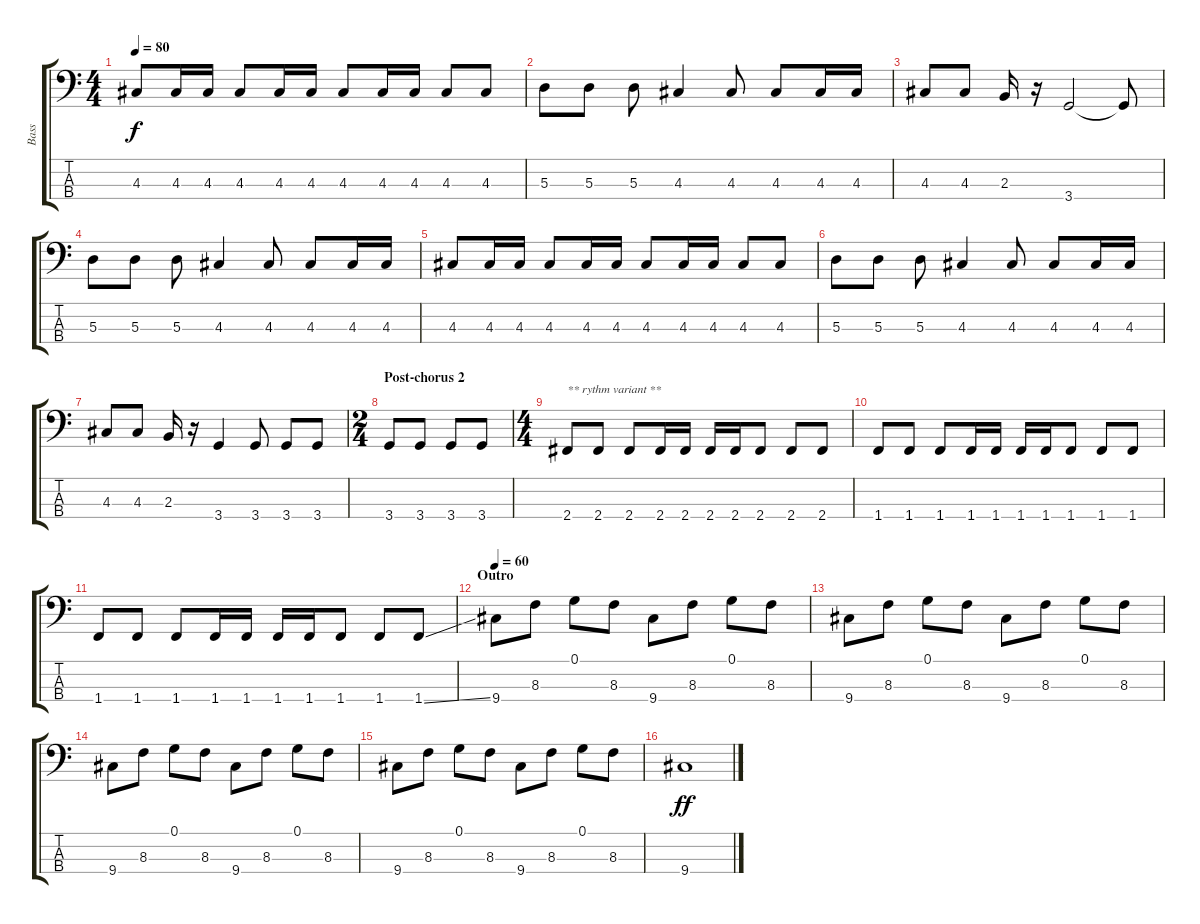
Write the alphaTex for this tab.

\track ("Bass" "Bass") {instrument electricbasspick}
\staff {score tabs}
\tuning (G2 D2 A1 E1) {hide}
\ts (4 4)
\tempo 80
\clef f4
\ks c
4.3.8{dy f} 4.3.16 4.3.16 4.3.8 4.3.16 4.3.16 4.3.8 4.3.16 4.3.16 4.3.8 4.3.8 |
5.3.8 5.3.8 5.3.8 4.3.4 4.3.8 4.3.8 4.3.16 4.3.16 |
4.3.8 4.3.8 2.3.16 r.16 3.4.2 3.4{t}.8 |
5.3.8 5.3.8 5.3.8 4.3.4 4.3.8 4.3.8 4.3.16 4.3.16 |
4.3.8 4.3.16 4.3.16 4.3.8 4.3.16 4.3.16 4.3.8 4.3.16 4.3.16 4.3.8 4.3.8 |
5.3.8 5.3.8 5.3.8 4.3.4 4.3.8 4.3.8 4.3.16 4.3.16 |
4.3.8 4.3.8 2.3.16 r.16 3.4.4 3.4.8 3.4.8 3.4.8 |
\ts (2 4)
\section ("" "Post-chorus 2")
3.4.8 3.4.8 3.4.8 3.4.8 |
\ts (4 4)
2.4.8{txt "** rythm variant **"} 2.4.8 2.4.8 2.4.16 2.4.16 2.4.16 2.4.16 2.4.8 2.4.8 2.4.8 |
1.4.8 1.4.8 1.4.8 1.4.16 1.4.16 1.4.16 1.4.16 1.4.8 1.4.8 1.4.8 |
1.4.8 1.4.8 1.4.8 1.4.16 1.4.16 1.4.16 1.4.16 1.4.8 1.4.8 1.4{ss}.8 |
\section ("" "Outro")
\tempo 60
9.4.8 8.3.8 0.1.8 8.3.8 9.4.8 8.3.8 0.1.8 8.3.8 |
9.4.8 8.3.8 0.1.8 8.3.8 9.4.8 8.3.8 0.1.8 8.3.8 |
9.4.8 8.3.8 0.1.8 8.3.8 9.4.8 8.3.8 0.1.8 8.3.8 |
9.4.8 8.3.8 0.1.8 8.3.8 9.4.8 8.3.8 0.1.8 8.3.8 |
9.4.1{dy ff}
